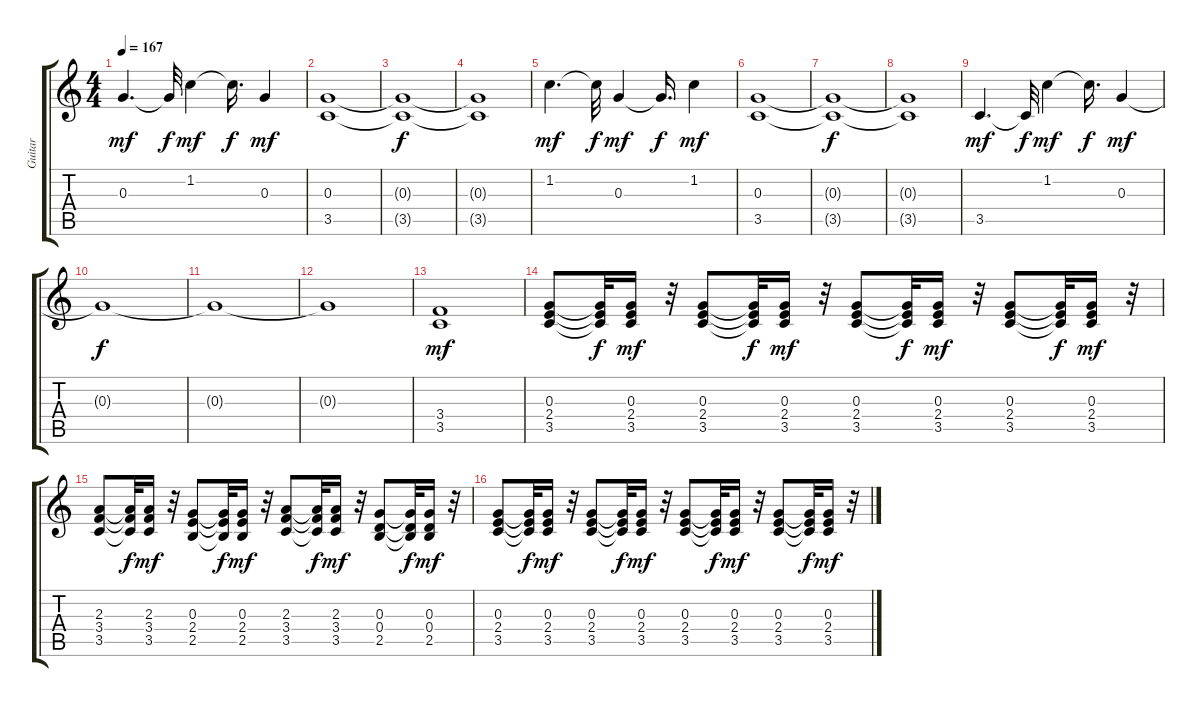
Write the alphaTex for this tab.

\track ("Guitar" "Guitar") {instrument distortionguitar}
\staff {score tabs}
\tuning (E4 B3 G3 D3 A2 E2) {hide}
\ts (4 4)
\tempo 167
\clef g2
\ks c
0.3.4{d dy mf} 0.3{t}.32{dy f} 1.2.4{dy mf} 1.2{t}.16{d dy f} 0.3.4{dy mf} |
(0.3 3.5).1 |
(0.3{t} 3.5{t}).1{dy f} |
(0.3{t} 3.5{t}).1 |
1.2.4{d dy mf} 1.2{t}.32{dy f} 0.3.4{dy mf} 0.3{t}.16{d dy f} 1.2.4{dy mf} |
(0.3 3.5).1 |
(0.3{t} 3.5{t}).1{dy f} |
(0.3{t} 3.5{t}).1 |
3.5.4{d dy mf} 3.5{t}.32{dy f} 1.2.4{dy mf} 1.2{t}.16{d dy f} 0.3.4{dy mf} |
0.3{t}.1{dy f} |
0.3{t}.1 |
0.3{t}.1 |
(3.4 3.5).1{dy mf} |
(0.3 2.4 3.5).8{volume 11} (0.3{t} 2.4{t} 3.5{t}).32{dy f} (0.3 2.4 3.5).16{dy mf} r.32 (0.3 2.4 3.5).8 (0.3{t} 2.4{t} 3.5{t}).32{dy f} (0.3 2.4 3.5).16{dy mf} r.32 (0.3 2.4 3.5).8 (0.3{t} 2.4{t} 3.5{t}).32{dy f} (0.3 2.4 3.5).16{dy mf} r.32 (0.3 2.4 3.5).8 (0.3{t} 2.4{t} 3.5{t}).32{dy f} (0.3 2.4 3.5).16{dy mf} r.32 |
(2.3 3.4 3.5).8 (2.3{t} 3.4{t} 3.5{t}).32{dy f} (2.3 3.4 3.5).16{dy mf} r.32 (0.3 2.4 2.5).8 (0.3{t} 2.4{t} 2.5{t}).32{dy f} (0.3 2.4 2.5).16{dy mf} r.32 (2.3 3.4 3.5).8 (2.3{t} 3.4{t} 3.5{t}).32{dy f} (2.3 3.4 3.5).16{dy mf} r.32 (0.3 0.4 2.5).8 (0.3{t} 0.4{t} 2.5{t}).32{dy f} (0.3 0.4 2.5).16{dy mf} r.32 |
(0.3 2.4 3.5).8 (0.3{t} 2.4{t} 3.5{t}).32{dy f} (0.3 2.4 3.5).16{dy mf} r.32 (0.3 2.4 3.5).8 (0.3{t} 2.4{t} 3.5{t}).32{dy f} (0.3 2.4 3.5).16{dy mf} r.32 (0.3 2.4 3.5).8 (0.3{t} 2.4{t} 3.5{t}).32{dy f} (0.3 2.4 3.5).16{dy mf} r.32 (0.3 2.4 3.5).8 (0.3{t} 2.4{t} 3.5{t}).32{dy f} (0.3 2.4 3.5).16{dy mf} r.32
